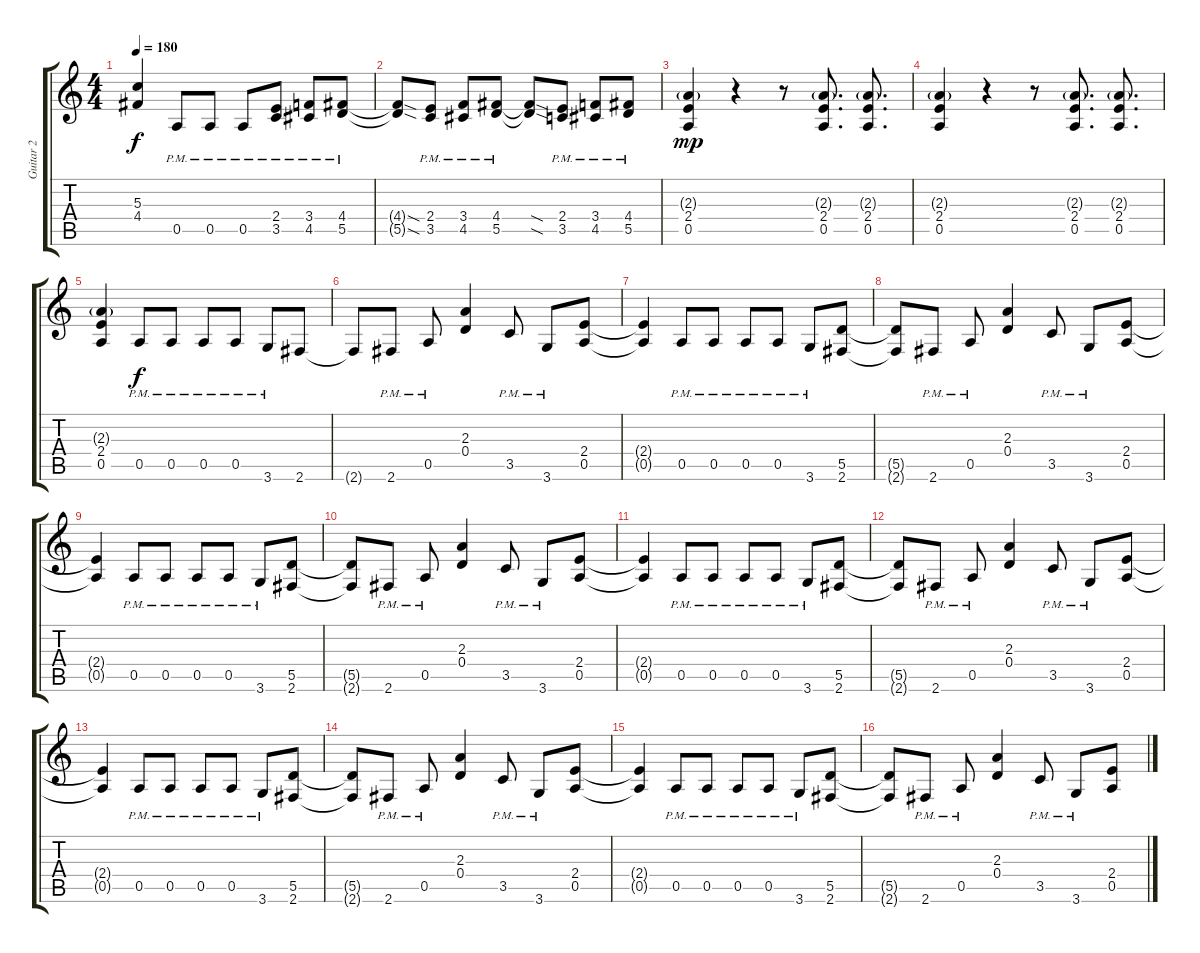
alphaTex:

\track ("Guitar 2" "Guitar 2") {instrument overdrivenguitar}
\staff {score tabs}
\tuning (E4 B3 G3 D3 A2 E2) {hide}
\ts (4 4)
\tempo 180
\clef g2
\ks c
(5.3 4.4).4{dy f} 0.5{pm}.8 0.5{pm}.8 0.5{pm}.8 (2.4{pm} 3.5{pm}).8 (3.4{pm} 4.5{pm}).8 (4.4{pm} 5.5{pm}).8 |
(4.4{sod t} 5.5{sod t}).8 (2.4{pm} 3.5{pm}).8 (3.4{pm} 4.5{pm}).8 (4.4{pm} 5.5{pm}).8 (4.4{sod t} 5.5{sod t}).8 (2.4{pm} 3.5{pm}).8 (3.4{pm} 4.5{pm}).8 (4.4{pm} 5.5{pm}).8 |
(2.3{g} 2.4 0.5).4{dy mp} r.4 r.8 (2.3{g} 2.4 0.5).8{d} (2.3{g} 2.4 0.5).8{d} |
(2.3{g} 2.4 0.5).4 r.4 r.8 (2.3{g} 2.4 0.5).8{d} (2.3{g} 2.4 0.5).8{d} |
(2.3{g} 2.4 0.5).4 0.5{pm}.8{dy f} 0.5{pm}.8 0.5{pm}.8 0.5{pm}.8 3.6{pm}.8 2.6.8 |
2.6{t}.8 2.6{pm}.8 0.5{pm}.8 (2.3 0.4).4 3.5{pm}.8 3.6{pm}.8 (2.4 0.5).8 |
(2.4{t} 0.5{t}).4 0.5{pm}.8 0.5{pm}.8 0.5{pm}.8 0.5{pm}.8 3.6{pm}.8 (5.5 2.6).8 |
(5.5{t} 2.6{t}).8 2.6{pm}.8 0.5{pm}.8 (2.3 0.4).4 3.5{pm}.8 3.6{pm}.8 (2.4 0.5).8 |
(2.4{t} 0.5{t}).4 0.5{pm}.8 0.5{pm}.8 0.5{pm}.8 0.5{pm}.8 3.6{pm}.8 (5.5 2.6).8 |
(5.5{t} 2.6{t}).8 2.6{pm}.8 0.5{pm}.8 (2.3 0.4).4 3.5{pm}.8 3.6{pm}.8 (2.4 0.5).8 |
(2.4{t} 0.5{t}).4 0.5{pm}.8 0.5{pm}.8 0.5{pm}.8 0.5{pm}.8 3.6{pm}.8 (5.5 2.6).8 |
(5.5{t} 2.6{t}).8 2.6{pm}.8 0.5{pm}.8 (2.3 0.4).4 3.5{pm}.8 3.6{pm}.8 (2.4 0.5).8 |
(2.4{t} 0.5{t}).4 0.5{pm}.8 0.5{pm}.8 0.5{pm}.8 0.5{pm}.8 3.6{pm}.8 (5.5 2.6).8 |
(5.5{t} 2.6{t}).8 2.6{pm}.8 0.5{pm}.8 (2.3 0.4).4 3.5{pm}.8 3.6{pm}.8 (2.4 0.5).8 |
(2.4{t} 0.5{t}).4 0.5{pm}.8 0.5{pm}.8 0.5{pm}.8 0.5{pm}.8 3.6{pm}.8 (5.5 2.6).8 |
(5.5{t} 2.6{t}).8 2.6{pm}.8 0.5{pm}.8 (2.3 0.4).4 3.5{pm}.8 3.6{pm}.8 (2.4 0.5).8
